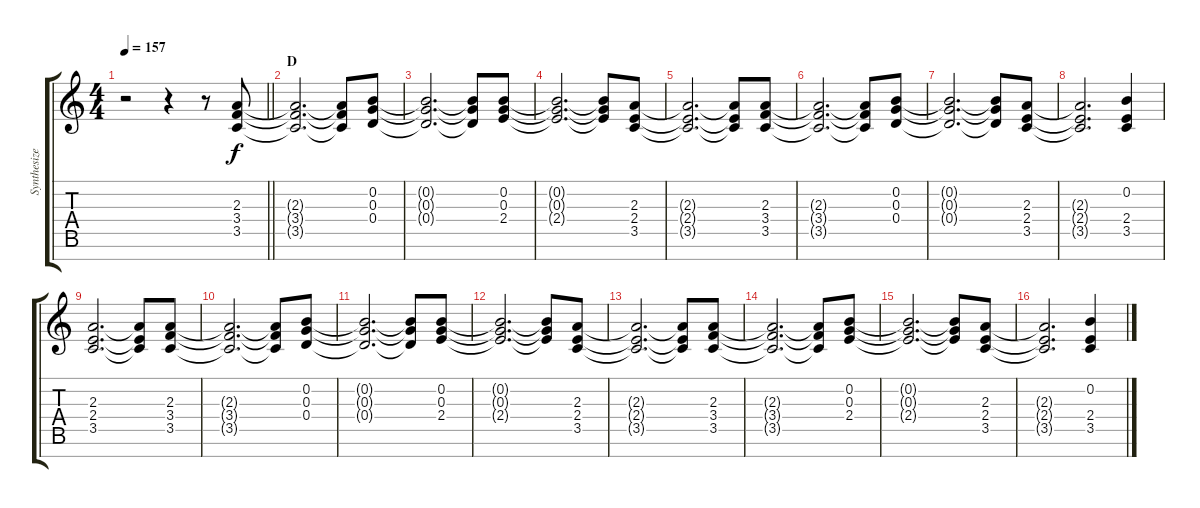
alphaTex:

\track ("Synthesizer I" "Synthesize") {instrument fx5brightness}
\staff {score tabs}
\tuning (E5 B4 G4 D4 A3 E3 B2) {hide}
\ts (4 4)
\tempo 157
\clef g2
\barLineRight lightlight
\ks c
r.2{dy f} r.4 r.8 (2.3 3.4 3.5).8 |
\section ("" "D")
(2.3{t} 3.4{t} 3.5{t}).2{d} (2.3{t} 3.4{t} 3.5{t}).8 (0.2 0.3 0.4).8 |
(0.2{t} 0.3{t} 0.4{t}).2{d} (0.2{t} 0.3{t} 0.4{t}).8 (0.2 0.3 2.4).8 |
(0.2{t} 0.3{t} 2.4{t}).2{d} (0.2{t} 0.3{t} 2.4{t}).8 (2.3 2.4 3.5).8 |
(2.3{t} 2.4{t} 3.5{t}).2{d} (2.3{t} 2.4{t} 3.5{t}).8 (2.3 3.4 3.5).8 |
(2.3{t} 3.4{t} 3.5{t}).2{d} (2.3{t} 3.4{t} 3.5{t}).8 (0.2 0.3 0.4).8 |
(0.2{t} 0.3{t} 0.4{t}).2{d} (0.2{t} 0.3{t} 0.4{t}).8 (2.3 2.4 3.5).8 |
(2.3{t} 2.4{t} 3.5{t}).2{d} (0.2 2.4 3.5).4 |
(2.3 2.4 3.5).2{d} (2.3{t} 2.4{t} 3.5{t}).8 (2.3 3.4 3.5).8 |
(2.3{t} 3.4{t} 3.5{t}).2{d} (2.3{t} 3.4{t} 3.5{t}).8 (0.2 0.3 0.4).8 |
(0.2{t} 0.3{t} 0.4{t}).2{d} (0.2{t} 0.3{t} 0.4{t}).8 (0.2 0.3 2.4).8 |
(0.2{t} 0.3{t} 2.4{t}).2{d} (0.2{t} 0.3{t} 2.4{t}).8 (2.3 2.4 3.5).8 |
(2.3{t} 2.4{t} 3.5{t}).2{d} (2.3{t} 2.4{t} 3.5{t}).8 (2.3 3.4 3.5).8 |
(2.3{t} 3.4{t} 3.5{t}).2{d} (2.3{t} 3.4{t} 3.5{t}).8 (0.2 0.3 2.4).8 |
(0.2{t} 0.3{t} 2.4{t}).2{d} (0.2{t} 0.3{t} 2.4{t}).8 (2.3 2.4 3.5).8 |
(2.3{t} 2.4{t} 3.5{t}).2{d} (0.2 2.4 3.5).4
